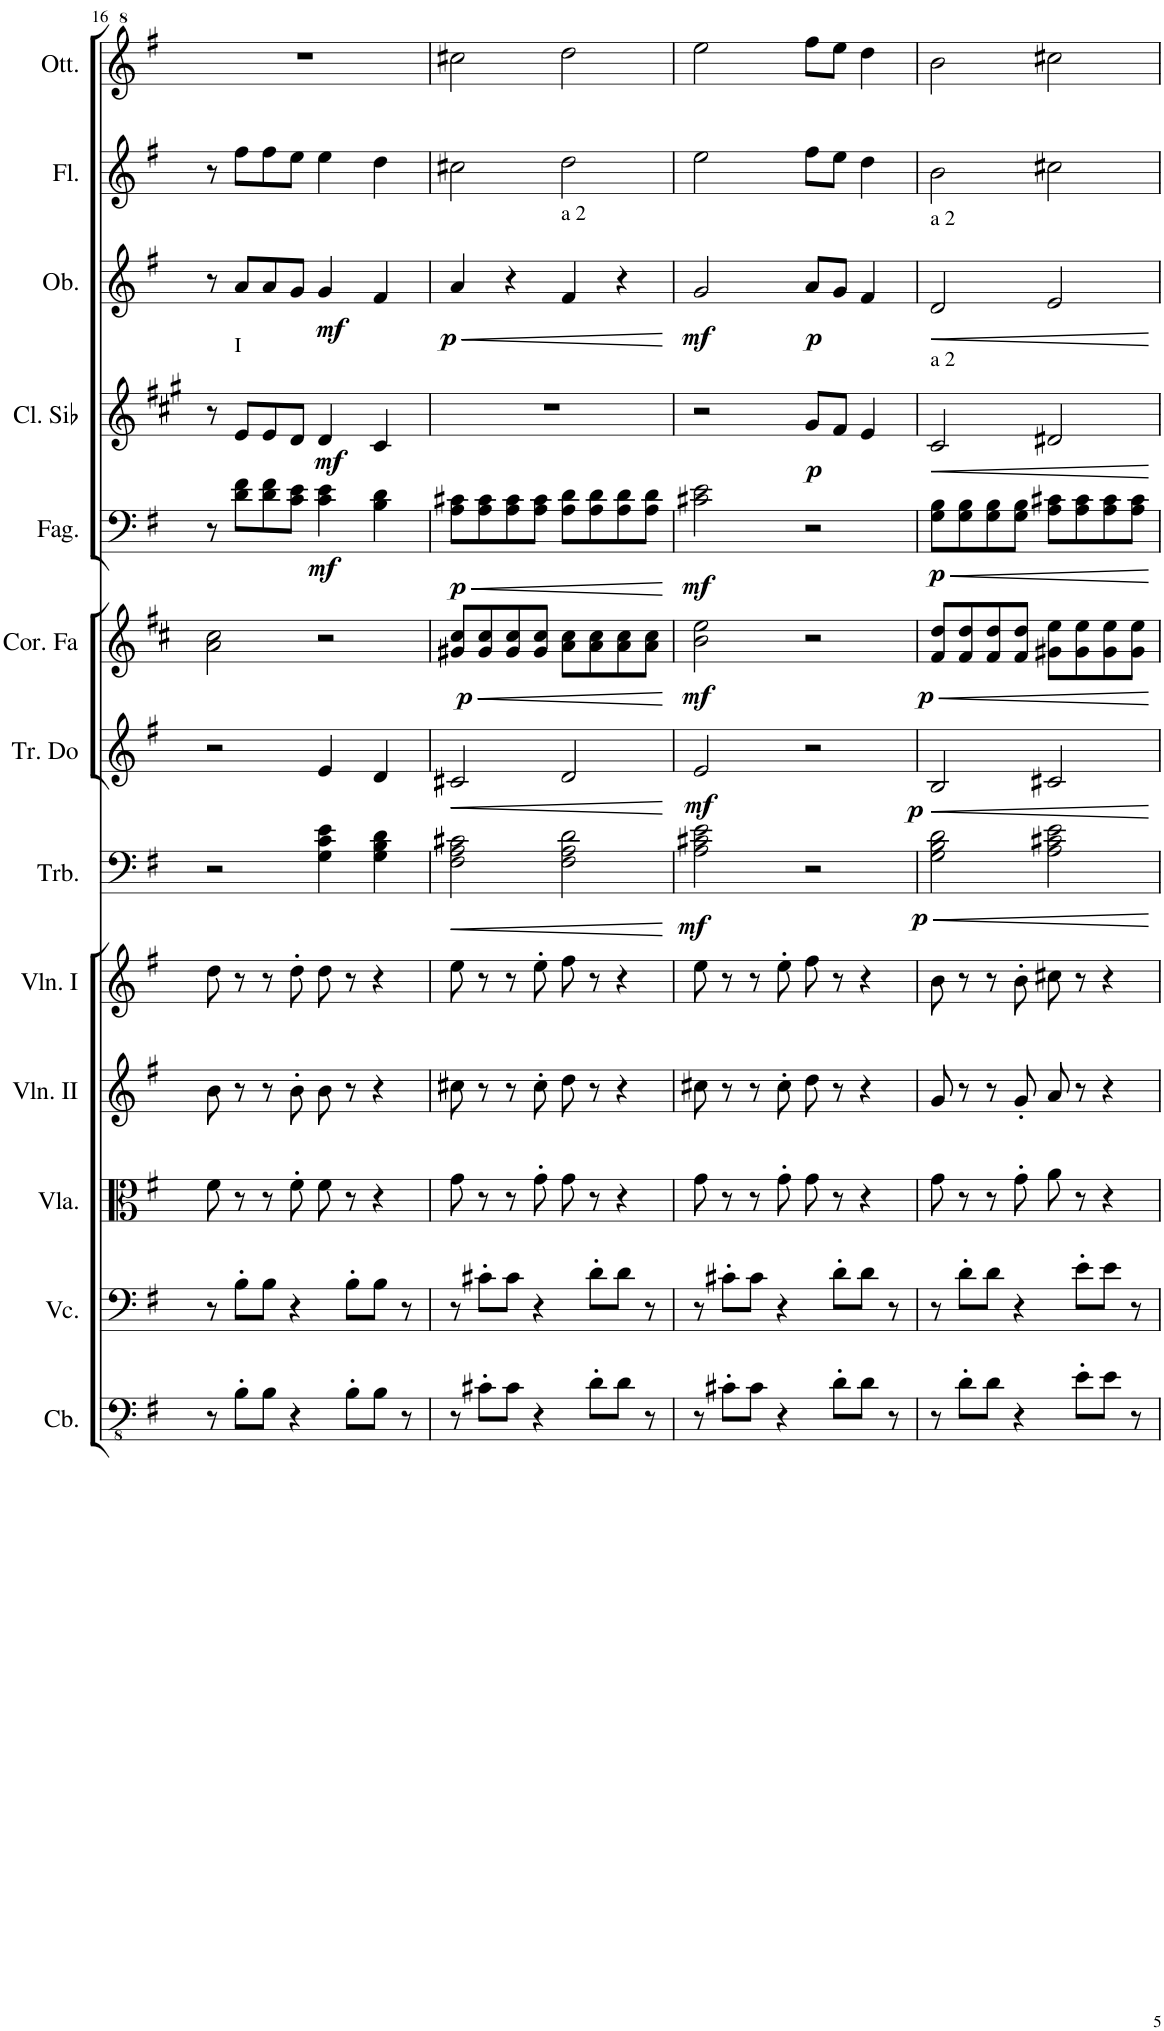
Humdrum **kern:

**kern	**kern	**kern	**kern	**kern	**kern	**dynam	**kern	**dynam	**kern	**dynam	**kern	**dynam	**kern	**dynam	**kern	**dynam	**kern	**kern
*part13	*part12	*part11	*part10	*part9	*part8	*part8	*part7	*part7	*part6	*part6	*part5	*part5	*part4	*part4	*part3	*part3	*part2	*part1
*staff13	*staff12	*staff11	*staff10	*staff9	*staff8	*staff8	*staff7	*staff7	*staff6	*staff6	*staff5	*staff5	*staff4	*staff4	*staff3	*staff3	*staff2	*staff1
*I"Contrabbasso	*I"Violoncello	*I"Viola	*I"Violino II	*I"Violino I	*I"Trombone	*	*I"Tromba in Do	*	*I"Corno in Fa	*	*I"Fagotto	*	*I"Clarinetto in Sib	*	*I"Oboe	*	*I"Flauto	*I"Ottavino
*I'Cb.	*I'Vc.	*I'Vla.	*I'Vln. II	*I'Vln. I	*I'Trb.	*	*I'Tr. Do	*	*I'Cor. Fa	*	*I'Fag.	*	*I'Cl. Sib	*	*I'Ob.	*	*I'Fl.	*I'Ott.
!!LO:PB:g=z
*clefFv4	*clefF4	*clefC3	*clefG2	*clefG2	*clefF4	*	*clefG2	*	*clefG2	*	*clefF4	*	*clefG2	*	*clefG2	*	*clefG2	*clefG^2
*	*	*	*	*	*	*	*Trd1c2	*	*Trd4c7	*	*	*	*Trd1c2	*	*	*	*	*Trd-7c-12
*k[f#]	*k[f#]	*k[f#]	*k[f#]	*k[f#]	*k[f#]	*	*k[f#]	*	*k[f#c#]	*	*k[f#]	*	*k[f#c#g#]	*	*k[f#]	*	*k[f#]	*k[f#]
*M4/4	*M4/4	*M4/4	*M4/4	*M4/4	*M4/4	*	*M4/4	*	*M4/4	*	*M4/4	*	*M4/4	*	*M4/4	*	*M4/4	*M4/4
=16	=16	=16	=16	=16	=16	=16	=16	=16	=16	=16	=16	=16	=16	=16	=16	=16	=16	=16
8r	8r	8f#\	8b\	8dd\	2r	.	2r	.	2a\ 2cc#\	.	8r	.	8r	.	8r	.	8r	1r
!	!	!	!	!	!	!	!	!	!	!	!	!	!LO:TX:a:t=I	!	!	!	!	!
8BB'\L	8B'\L	8r	8r	8r	.	.	.	.	.	.	8d\ 8f#\L	.	8e/L	.	8a/L	.	8ff#\L	.
8BB\J	8B\J	8r	8r	8r	.	.	.	.	.	.	8d\ 8f#\	.	8e/	.	8a/	.	8ff#\	.
4r	4r	8f#'\	8b'\	8dd'\	.	.	.	.	.	.	8c\ 8e\J	.	8d/J	.	8g/J	.	8ee\J	.
!	!	!	!	!	!	!	!	!	!	!	!	!LO:DY:b	!	!LO:DY:b	!	!LO:DY:b	!	!
.	.	8f#\	8b\	8dd\	4G\ 4c\ 4e\	.	4e/	.	2r	.	4c\ 4e\	mf	4d/	mf	4g/	mf	4ee\	.
8BB'\L	8B'\L	8r	8r	8r	.	.	.	.	.	.	.	.	.	.	.	.	.	.
8BB\J	8B\J	4r	4r	4r	4G\ 4B\ 4d\	.	4d/	.	.	.	4B\ 4d\	.	4c#/	.	4f#/	.	4dd\	.
8r	8r	.	.	.	.	.	.	.	.	.	.	.	.	.	.	.	.	.
=17	=17	=17	=17	=17	=17	=17	=17	=17	=17	=17	=17	=17	=17	=17	=17	=17	=17	=17
!	!	!	!	!	!	!LO:HP:b	!	!LO:HP:b	!	!LO:HP:b	!	!LO:HP:b	!	!	!	!LO:HP:b	!	!
!	!	!	!	!	!	!	!	!	!	!LO:DY:n=1:b	!	!LO:DY:n=1:b	!	!	!	!LO:DY:n=1:b	!	!
8r	8r	8g\	8cc#X\	8ee\	2F#\ 2A\ 2c#X\	<	2c#X/	<	8g#X/ 8cc#/L	< p	8A\ 8c#X\L	< p	1r	.	4a/	< p	2cc#X\	2ccc#X\
8C#X'\L	8c#X'\L	8r	8r	8r	.	.	.	.	8g#/ 8cc#/	.	8A\ 8c#\	.	.	.	.	.	.	.
8C#\J	8c#\J	8r	8r	8r	.	.	.	.	8g#/ 8cc#/	.	8A\ 8c#\	.	.	.	4r	.	.	.
4r	4r	8g'\	8cc#'\	8ee'\	.	.	.	.	8g#/ 8cc#/J	.	8A\ 8c#\J	.	.	.	.	.	.	.
!	!	!	!	!	!	!	!	!	!	!	!	!	!	!	!LO:TX:a:t=a 2	!	!	!
.	.	8g\	8dd\	8ff#\	2F#\ 2A\ 2d\	.	2d/	.	8a\ 8cc#\L	.	8A\ 8d\L	.	.	.	4f#/	.	2dd\	2ddd\
8D'\L	8d'\L	8r	8r	8r	.	.	.	.	8a\ 8cc#\	.	8A\ 8d\	.	.	.	.	.	.	.
8D\J	8d\J	4r	4r	4r	.	.	.	.	8a\ 8cc#\	.	8A\ 8d\	.	.	.	4r	.	.	.
8r	8r	.	.	.	.	.	.	.	8a\ 8cc#\J	.	8A\ 8d\J	.	.	.	.	.	.	.
.	.	.	.	.	.	[	.	[	.	[	.	[	.	.	.	[	.	.
=18	=18	=18	=18	=18	=18	=18	=18	=18	=18	=18	=18	=18	=18	=18	=18	=18	=18	=18
!	!	!	!	!	!	!LO:DY:b	!	!LO:DY:b	!	!LO:DY:b	!	!LO:DY:b	!	!	!	!LO:DY:b	!	!
8r	8r	8g\	8cc#X\	8ee\	2A\ 2c#X\ 2e\	mf	2e/	mf	2b\ 2ee\	mf	2c#X\ 2e\	mf	2r	.	2g/	mf	2ee\	2eee\
8C#X'\L	8c#X'\L	8r	8r	8r	.	.	.	.	.	.	.	.	.	.	.	.	.	.
8C#\J	8c#\J	8r	8r	8r	.	.	.	.	.	.	.	.	.	.	.	.	.	.
4r	4r	8g'\	8cc#'\	8ee'\	.	.	.	.	.	.	.	.	.	.	.	.	.	.
!	!	!	!	!	!	!	!	!	!	!	!	!	!	!LO:DY:b	!	!LO:DY:b	!	!
.	.	8g\	8dd\	8ff#\	2r	.	2r	.	2r	.	2r	.	8g#/L	p	8a/L	p	8ff#\L	8fff#\L
8D'\L	8d'\L	8r	8r	8r	.	.	.	.	.	.	.	.	8f#/J	.	8g/J	.	8ee\J	8eee\J
8D\J	8d\J	4r	4r	4r	.	.	.	.	.	.	.	.	4f#/	.	4f#/	.	4dd\	4ddd\
8r	8r	.	.	.	.	.	.	.	.	.	.	.	.	.	.	.	.	.
=19	=19	=19	=19	=19	=19	=19	=19	=19	=19	=19	=19	=19	=19	=19	=19	=19	=19	=19
!	!	!	!	!	!	!	!	!	!	!	!	!	!	!	!LO:TX:a:t=a 2	!	!	!
!	!	!	!	!	!	!	!	!	!	!	!	!	!LO:TX:a:t=a 2	!	!	!	!	!
!	!	!	!	!	!	!LO:HP:b	!	!LO:HP:b	!	!LO:HP:b	!	!LO:HP:b	!	!LO:HP:b	!	!LO:HP:b	!	!
!	!	!	!	!	!	!LO:DY:n=1:b	!	!LO:DY:n=1:b	!	!LO:DY:n=1:b	!	!LO:DY:n=1:b	!	!	!	!	!	!
8r	8r	8g\	8g/	8b\	2G\ 2B\ 2d\	< p	2B/	< p	8f#/ 8dd/L	< p	8G\ 8B\L	< p	2c#/	<	2d/	<	2b\	2bb\
8D'\L	8d'\L	8r	8r	8r	.	.	.	.	8f#/ 8dd/	.	8G\ 8B\	.	.	.	.	.	.	.
8D\J	8d\J	8r	8r	8r	.	.	.	.	8f#/ 8dd/	.	8G\ 8B\	.	.	.	.	.	.	.
4r	4r	8g'\	8g'/	8b'\	.	.	.	.	8f#/ 8dd/J	.	8G\ 8B\J	.	.	.	.	.	.	.
.	.	8a\	8a/	8cc#X\	2A\ 2c#X\ 2e\	.	2c#X/	.	8g#X\ 8ee\L	.	8A\ 8c#X\L	.	2d#X/	.	2e/	.	2cc#X\	2ccc#X\
8E'\L	8e'\L	8r	8r	8r	.	.	.	.	8g#\ 8ee\	.	8A\ 8c#\	.	.	.	.	.	.	.
8E\J	8e\J	4r	4r	4r	.	.	.	.	8g#\ 8ee\	.	8A\ 8c#\	.	.	.	.	.	.	.
8r	8r	.	.	.	.	.	.	.	8g#\ 8ee\J	.	8A\ 8c#\J	.	.	.	.	.	.	.
.	.	.	.	.	.	[	.	[	.	[	.	[	.	[	.	[	.	.
=	=	=	=	=	=	=	=	=	=	=	=	=	=	=	=	=	=	=
*-	*-	*-	*-	*-	*-	*-	*-	*-	*-	*-	*-	*-	*-	*-	*-	*-	*-	*-
